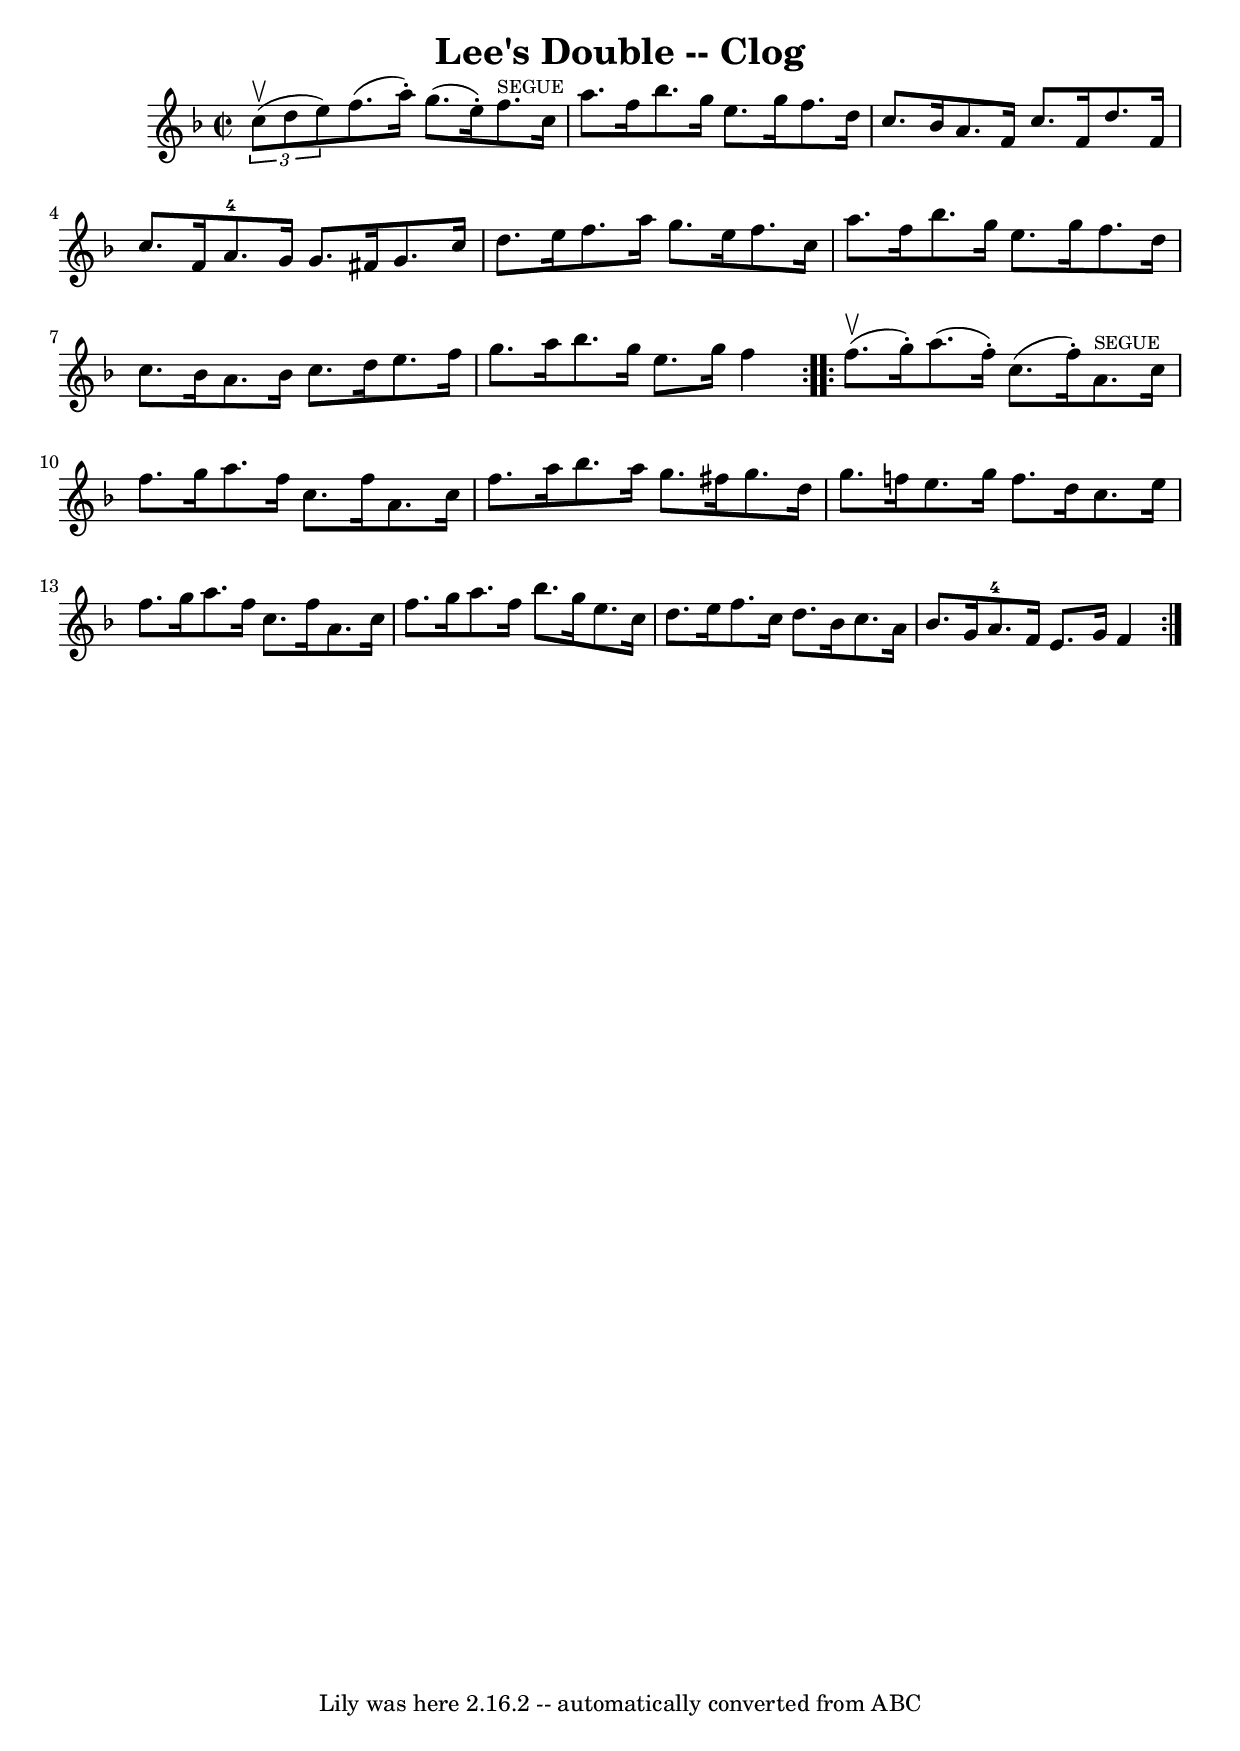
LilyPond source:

\version "2.16.2"
\include "Mammoth.ily"
\header {
  %% book = "Ryan's Mammoth Collection"
  crossRefNumber = "1"
  footnotes = "\\\\160 956"
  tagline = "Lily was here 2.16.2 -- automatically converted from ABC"
  title = "Lee's Double -- Clog"

}
voicedefault =  {



  \repeat volta 2 {

    \override Staff.TimeSignature #'style = #'C
    \time 2/2 
    \key f \major
    \times 2/3 { c''8^\upbow(d''8 e''8) 
	       }   
    |
    f''8. (a''16 -.) g''8. (e''16 -.) f''8.^\segue   
    c''16 a''8. f''16    |
    bes''8. g''16 e''8. g''16    
    f''8. d''16 c''8. bes'16    |
    a'8. f'16 c''8. f'16 
    d''8. f'16 c''8. f'16    |
    a'8.-4 g'16 g'8.    
    fis'16 g'8. c''16 d''8. e''16    |
    f''8. a''16    
    g''8. e''16 f''8. c''16 a''8. f''16    |
    bes''8.    
    g''16 e''8. g''16 f''8. d''16 c''8. bes'16    |
    a'8. 
    bes'16 c''8. d''16 e''8. f''16 g''8. a''16    |
    
    bes''8. g''16 e''8. g''16 f''4  
  }     
  \repeat volta 2 {
    f''8. 
    ^\upbow(g''16 -.) |
    a''8. (f''16 -.) c''8. (f''16 -. 
    -) a'8.^\segue c''16 f''8. g''16    |
    a''8. f''16    
    c''8. f''16 a'8. c''16 f''8. a''16    |
    bes''8.    
    a''16 g''8. fis''16 g''8. d''16 g''8. f''!16    |
    
    e''8. g''16 f''8. d''16 c''8. e''16 f''8. g''16    
    |
    a''8. f''16 c''8. f''16 a'8. c''16 f''8.    
    g''16    |
    a''8. f''16 bes''8. g''16 e''8. c''16    
    d''8. e''16    |
    f''8. c''16 d''8. bes'16 c''8. a'16 
    bes'8. g'16    |
    a'8.-4 f'16 e'8. g'16 f'4  
  }  
  

}

\score{
  <<

    \context Staff="default"
    {
      \voicedefault 
      
    }

  >>
  \layout {
    
  }
  \midi {
  }

}
